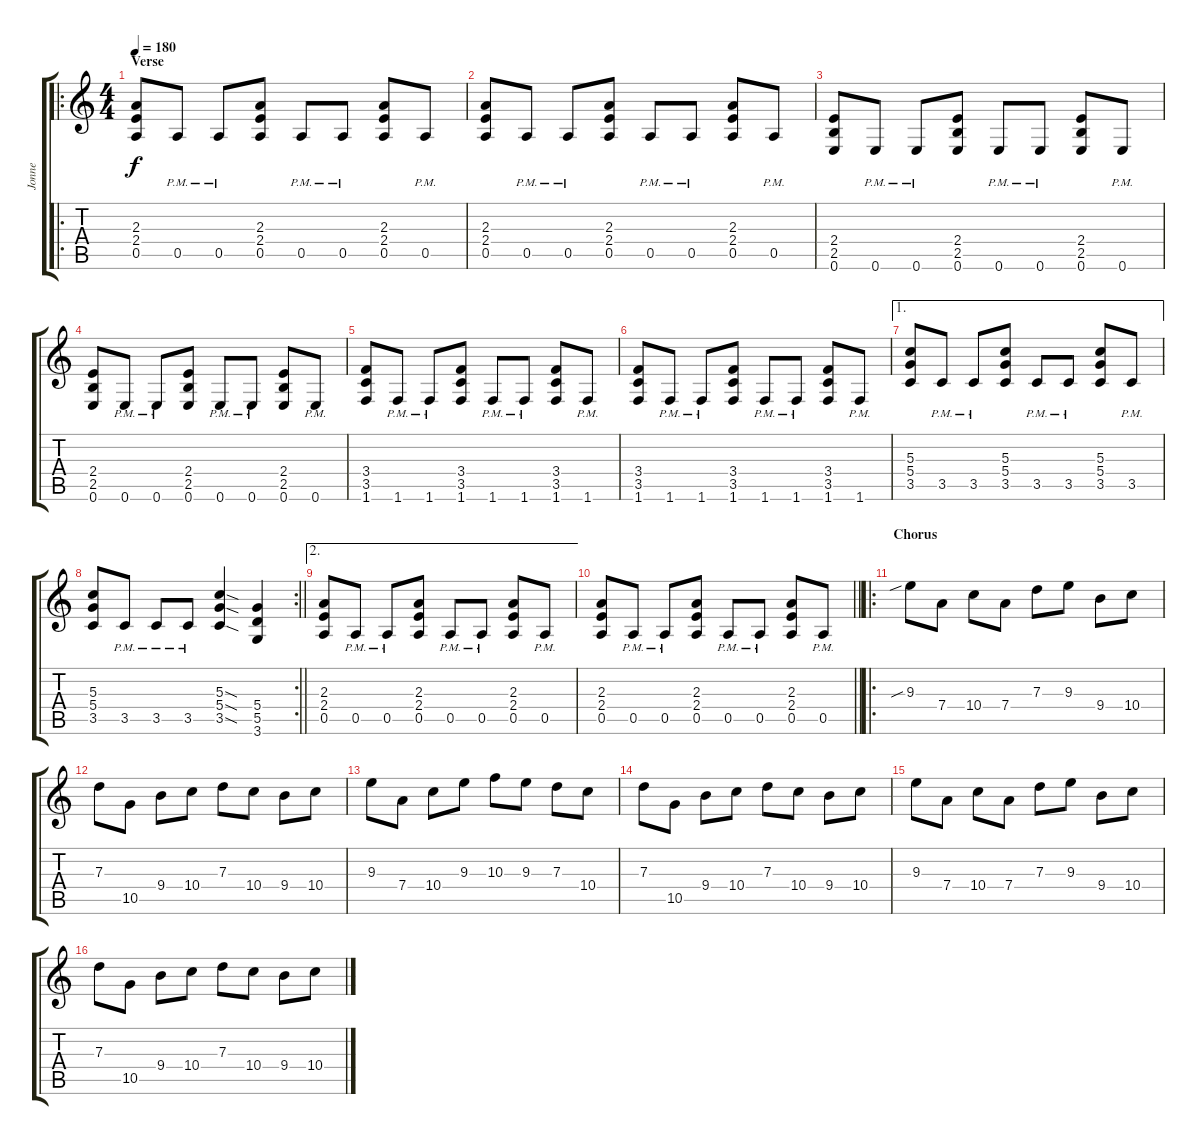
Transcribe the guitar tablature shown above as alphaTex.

\track ("Jonne" "Jonne") {instrument overdrivenguitar}
\staff {score tabs}
\tuning (E4 B3 G3 D3 A2 E2) {hide}
\ro
\ts (4 4)
\section ("" "Verse")
\tempo 180
\clef g2
\ks c
(2.3 2.4 0.5).8{dy f} 0.5{pm}.8 0.5{pm}.8 (2.3 2.4 0.5).8 0.5{pm}.8 0.5{pm}.8 (2.3 2.4 0.5).8 0.5{pm}.8 |
(2.3 2.4 0.5).8 0.5{pm}.8 0.5{pm}.8 (2.3 2.4 0.5).8 0.5{pm}.8 0.5{pm}.8 (2.3 2.4 0.5).8 0.5{pm}.8 |
(2.4 2.5 0.6).8 0.6{pm}.8 0.6{pm}.8 (2.4 2.5 0.6).8 0.6{pm}.8 0.6{pm}.8 (2.4 2.5 0.6).8 0.6{pm}.8 |
(2.4 2.5 0.6).8 0.6{pm}.8 0.6{pm}.8 (2.4 2.5 0.6).8 0.6{pm}.8 0.6{pm}.8 (2.4 2.5 0.6).8 0.6{pm}.8 |
(3.4 3.5 1.6).8 1.6{pm}.8 1.6{pm}.8 (3.4 3.5 1.6).8 1.6{pm}.8 1.6{pm}.8 (3.4 3.5 1.6).8 1.6{pm}.8 |
(3.4 3.5 1.6).8 1.6{pm}.8 1.6{pm}.8 (3.4 3.5 1.6).8 1.6{pm}.8 1.6{pm}.8 (3.4 3.5 1.6).8 1.6{pm}.8 |
\ae 1
(5.3 5.4 3.5).8 3.5{pm}.8 3.5{pm}.8 (5.3 5.4 3.5).8 3.5{pm}.8 3.5{pm}.8 (5.3 5.4 3.5).8 3.5{pm}.8 |
\rc 2
\barLineRight lightlight
(5.3 5.4 3.5).8 3.5{pm}.8 3.5{pm}.8 3.5{pm}.8 (5.3{sod} 5.4{sod} 3.5{sod}).4 (5.4 5.5 3.6).4 |
\ae 2
(2.3 2.4 0.5).8 0.5{pm}.8 0.5{pm}.8 (2.3 2.4 0.5).8 0.5{pm}.8 0.5{pm}.8 (2.3 2.4 0.5).8 0.5{pm}.8 |
\barLineRight lightlight
(2.3 2.4 0.5).8 0.5{pm}.8 0.5{pm}.8 (2.3 2.4 0.5).8 0.5{pm}.8 0.5{pm}.8 (2.3 2.4 0.5).8 0.5{pm}.8 |
\ro
\section ("" "Chorus")
9.3{sib}.8 7.4.8 10.4.8 7.4.8 7.3.8 9.3.8 9.4.8 10.4.8 |
7.3.8 10.5.8 9.4.8 10.4.8 7.3.8 10.4.8 9.4.8 10.4.8 |
9.3.8 7.4.8 10.4.8 9.3.8 10.3.8 9.3.8 7.3.8 10.4.8 |
7.3.8 10.5.8 9.4.8 10.4.8 7.3.8 10.4.8 9.4.8 10.4.8 |
9.3.8 7.4.8 10.4.8 7.4.8 7.3.8 9.3.8 9.4.8 10.4.8 |
7.3.8 10.5.8 9.4.8 10.4.8 7.3.8 10.4.8 9.4.8 10.4.8
